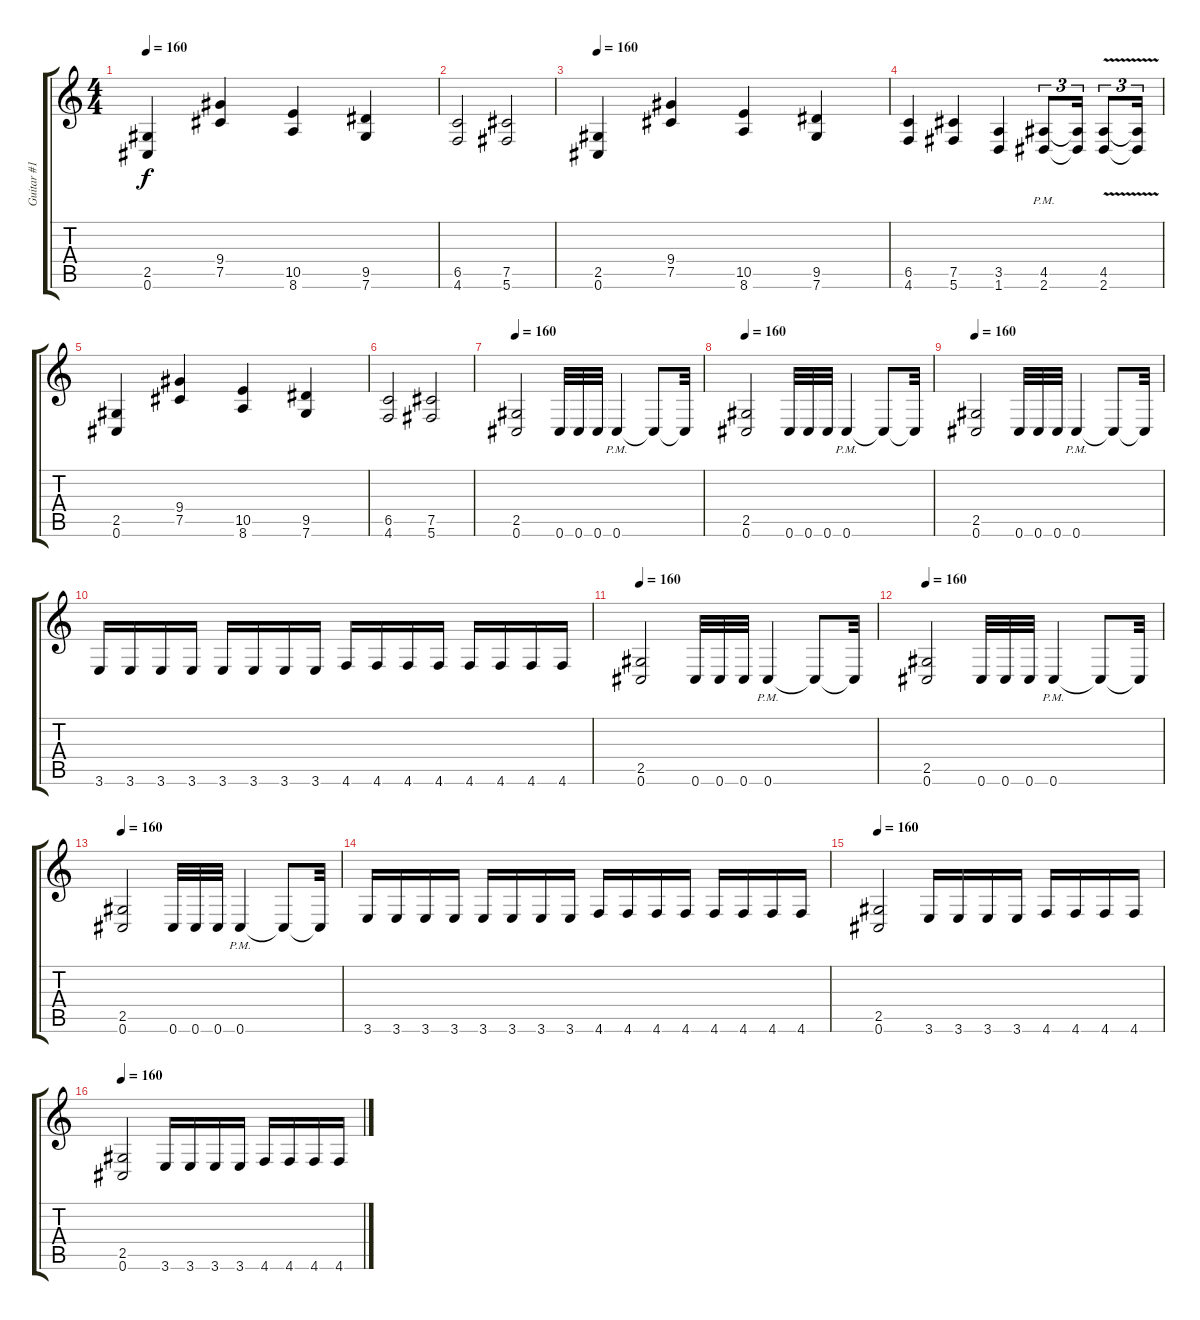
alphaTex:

\track ("Guitar #1" "Guitar #1") {instrument distortionguitar}
\staff {score tabs}
\tuning (Db4 Ab3 E3 B2 Gb2 Db2) {hide}
\ts (4 4)
\tempo 160
\clef g2
\ks c
(2.5 0.6).4{dy f} (9.4 7.5).4 (10.5 8.6).4 (9.5 7.6).4 |
(6.5 4.6).2 (7.5 5.6).2 |
\tempo 160
(2.5 0.6).4 (9.4 7.5).4 (10.5 8.6).4 (9.5 7.6).4 |
(6.5 4.6).4 (7.5 5.6).4 (3.5 1.6).4 (4.5{pm} 2.6).8{tu (3 2)} (4.5{t} 2.6{t}).16{tu (3 2)} (4.5{v} 2.6{v}).8{tu (3 2)} (4.5{t} 2.6{t}).16{tu (3 2)} |
(2.5 0.6).4 (9.4 7.5).4 (10.5 8.6).4 (9.5 7.6).4 |
(6.5 4.6).2 (7.5 5.6).2 |
\tempo 160
(2.5 0.6).2 0.6.32 0.6.32 0.6.32 0.6{pm}.4 0.6{t}.8 0.6{t}.32 |
\tempo 160
(2.5 0.6).2 0.6.32 0.6.32 0.6.32 0.6{pm}.4 0.6{t}.8 0.6{t}.32 |
\tempo 160
(2.5 0.6).2 0.6.32 0.6.32 0.6.32 0.6{pm}.4 0.6{t}.8 0.6{t}.32 |
3.6.16 3.6.16 3.6.16 3.6.16 3.6.16 3.6.16 3.6.16 3.6.16 4.6.16 4.6.16 4.6.16 4.6.16 4.6.16 4.6.16 4.6.16 4.6.16 |
\tempo 160
(2.5 0.6).2 0.6.32 0.6.32 0.6.32 0.6{pm}.4 0.6{t}.8 0.6{t}.32 |
\tempo 160
(2.5 0.6).2 0.6.32 0.6.32 0.6.32 0.6{pm}.4 0.6{t}.8 0.6{t}.32 |
\tempo 160
(2.5 0.6).2 0.6.32 0.6.32 0.6.32 0.6{pm}.4 0.6{t}.8 0.6{t}.32 |
3.6.16 3.6.16 3.6.16 3.6.16 3.6.16 3.6.16 3.6.16 3.6.16 4.6.16 4.6.16 4.6.16 4.6.16 4.6.16 4.6.16 4.6.16 4.6.16 |
\tempo 160
(2.5 0.6).2 3.6.16 3.6.16 3.6.16 3.6.16 4.6.16 4.6.16 4.6.16 4.6.16 |
\tempo 160
(2.5 0.6).2 3.6.16 3.6.16 3.6.16 3.6.16 4.6.16 4.6.16 4.6.16 4.6.16
